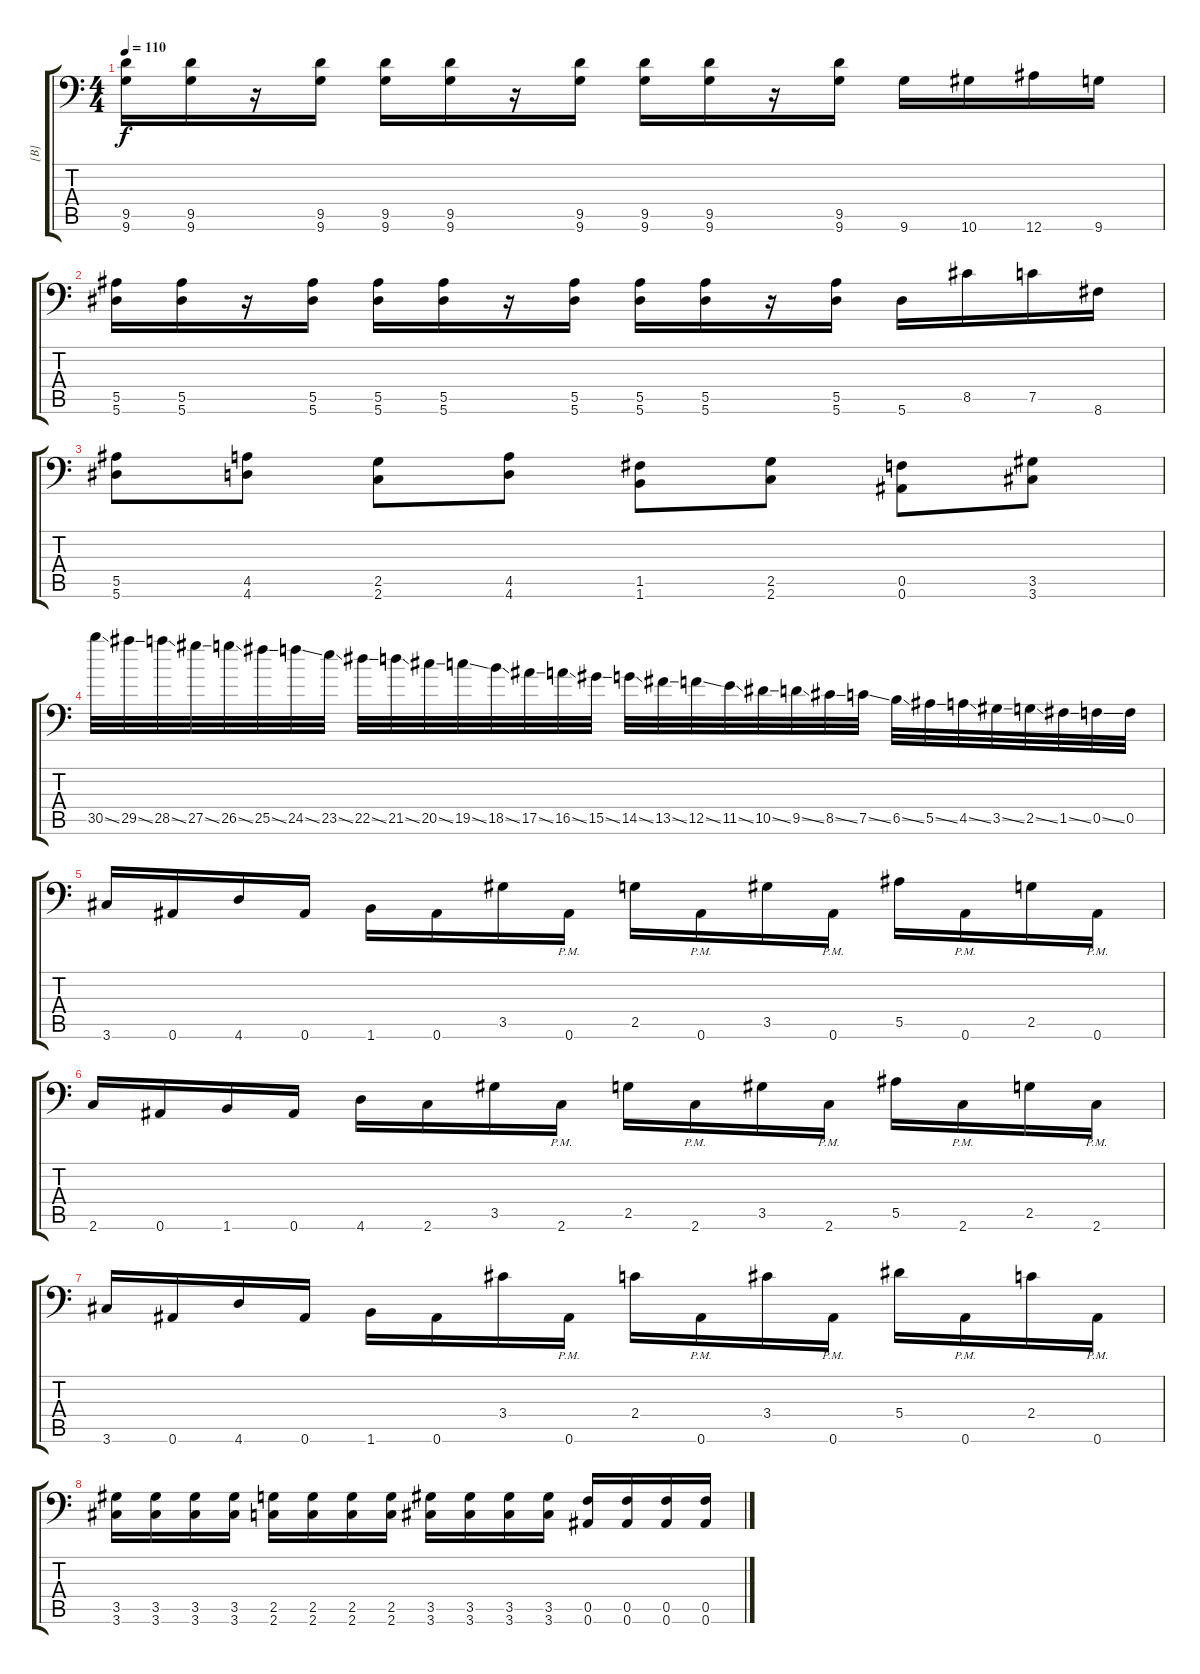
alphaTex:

\track ("[B]" "[B]") {instrument distortionguitar}
\staff {score tabs}
\tuning (C4 G3 Eb3 Bb2 F2 Bb1) {hide}
\ts (4 4)
\tempo 110
\clef f4
\ks c
(9.5 9.6).16{dy f} (9.5 9.6).16 r.16 (9.5 9.6).16 (9.5 9.6).16 (9.5 9.6).16 r.16 (9.5 9.6).16 (9.5 9.6).16 (9.5 9.6).16 r.16 (9.5 9.6).16 9.6.16 10.6.16 12.6.16 9.6.16 |
(5.5 5.6).16 (5.5 5.6).16 r.16 (5.5 5.6).16 (5.5 5.6).16 (5.5 5.6).16 r.16 (5.5 5.6).16 (5.5 5.6).16 (5.5 5.6).16 r.16 (5.5 5.6).16 5.6.16 8.5.16 7.5.16 8.6.16 |
(5.5 5.6).8 (4.5 4.6).8 (2.5 2.6).8 (4.5 4.6).8 (1.5 1.6).8 (2.5 2.6).8 (0.5 0.6).8 (3.5 3.6).8 |
30.5{ss}.32 29.5{ss}.32 28.5{ss}.32 27.5{ss}.32 26.5{ss}.32 25.5{ss}.32 24.5{ss}.32 23.5{ss}.32 22.5{ss}.32 21.5{ss}.32 20.5{ss}.32 19.5{ss}.32 18.5{ss}.32 17.5{ss}.32 16.5{ss}.32 15.5{ss}.32 14.5{ss}.32 13.5{ss}.32 12.5{ss}.32 11.5{ss}.32 10.5{ss}.32 9.5{ss}.32 8.5{ss}.32 7.5{ss}.32 6.5{ss}.32 5.5{ss}.32 4.5{ss}.32 3.5{ss}.32 2.5{ss}.32 1.5{ss}.32 0.5{ss}.32 0.5.32 |
3.6.16 0.6.16 4.6.16 0.6.16 1.6.16 0.6.16 3.5.16 0.6{pm}.16 2.5.16 0.6{pm}.16 3.5.16 0.6{pm}.16 5.5.16 0.6{pm}.16 2.5.16 0.6{pm}.16 |
2.6.16 0.6.16 1.6.16 0.6.16 4.6.16 2.6.16 3.5.16 2.6{pm}.16 2.5.16 2.6{pm}.16 3.5.16 2.6{pm}.16 5.5.16 2.6{pm}.16 2.5.16 2.6{pm}.16 |
3.6.16 0.6.16 4.6.16 0.6.16 1.6.16 0.6.16 3.4.16 0.6{pm}.16 2.4.16 0.6{pm}.16 3.4.16 0.6{pm}.16 5.4.16 0.6{pm}.16 2.4.16 0.6{pm}.16 |
(3.5 3.6).16 (3.5 3.6).16 (3.5 3.6).16 (3.5 3.6).16 (2.5 2.6).16 (2.5 2.6).16 (2.5 2.6).16 (2.5 2.6).16 (3.5 3.6).16 (3.5 3.6).16 (3.5 3.6).16 (3.5 3.6).16 (0.5 0.6).16 (0.5 0.6).16 (0.5 0.6).16 (0.5 0.6).16
